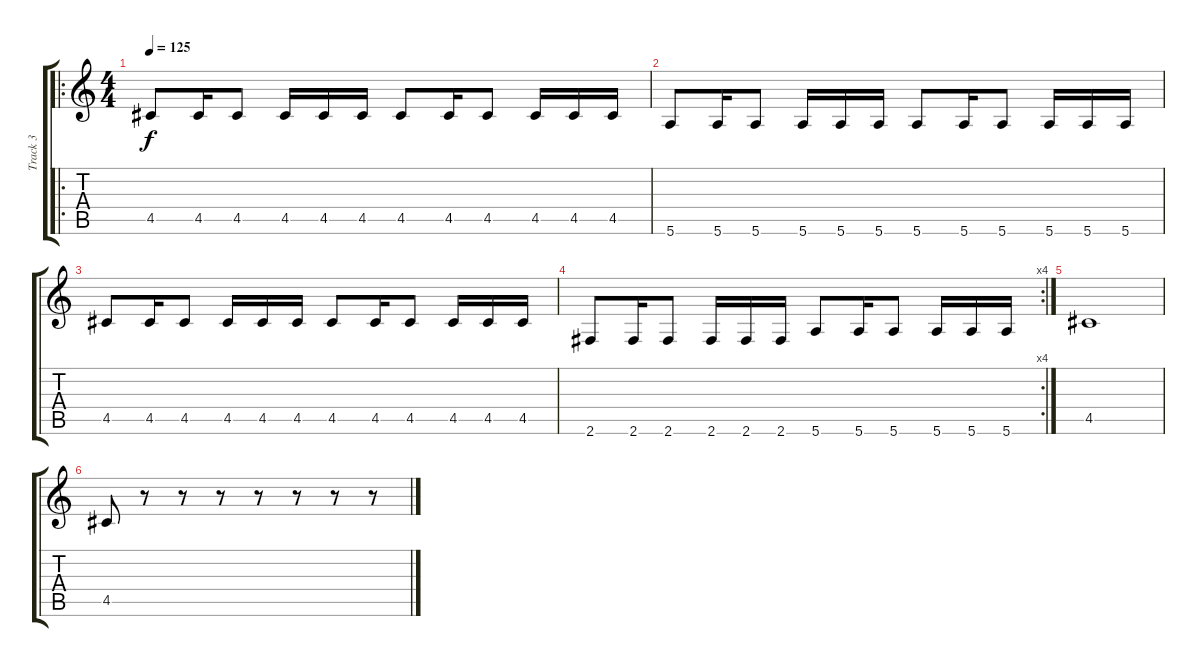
\track ("Track 3" "Track 3") {instrument slapbass1}
\staff {score tabs}
\tuning (E4 B3 G3 D3 A2 E2) {hide}
\ro
\ts (4 4)
\tempo 125
\clef g2
\ks c
4.5.8{dy f} 4.5.16 4.5.8 4.5.16 4.5.16 4.5.16 4.5.8 4.5.16 4.5.8 4.5.16 4.5.16 4.5.16 |
5.6.8 5.6.16 5.6.8 5.6.16 5.6.16 5.6.16 5.6.8 5.6.16 5.6.8 5.6.16 5.6.16 5.6.16 |
4.5.8 4.5.16 4.5.8 4.5.16 4.5.16 4.5.16 4.5.8 4.5.16 4.5.8 4.5.16 4.5.16 4.5.16 |
\rc 4
2.6.8 2.6.16 2.6.8 2.6.16 2.6.16 2.6.16 5.6.8 5.6.16 5.6.8 5.6.16 5.6.16 5.6.16 |
4.5.1 |
4.5.8 r.8 r.8 r.8 r.8 r.8 r.8 r.8
